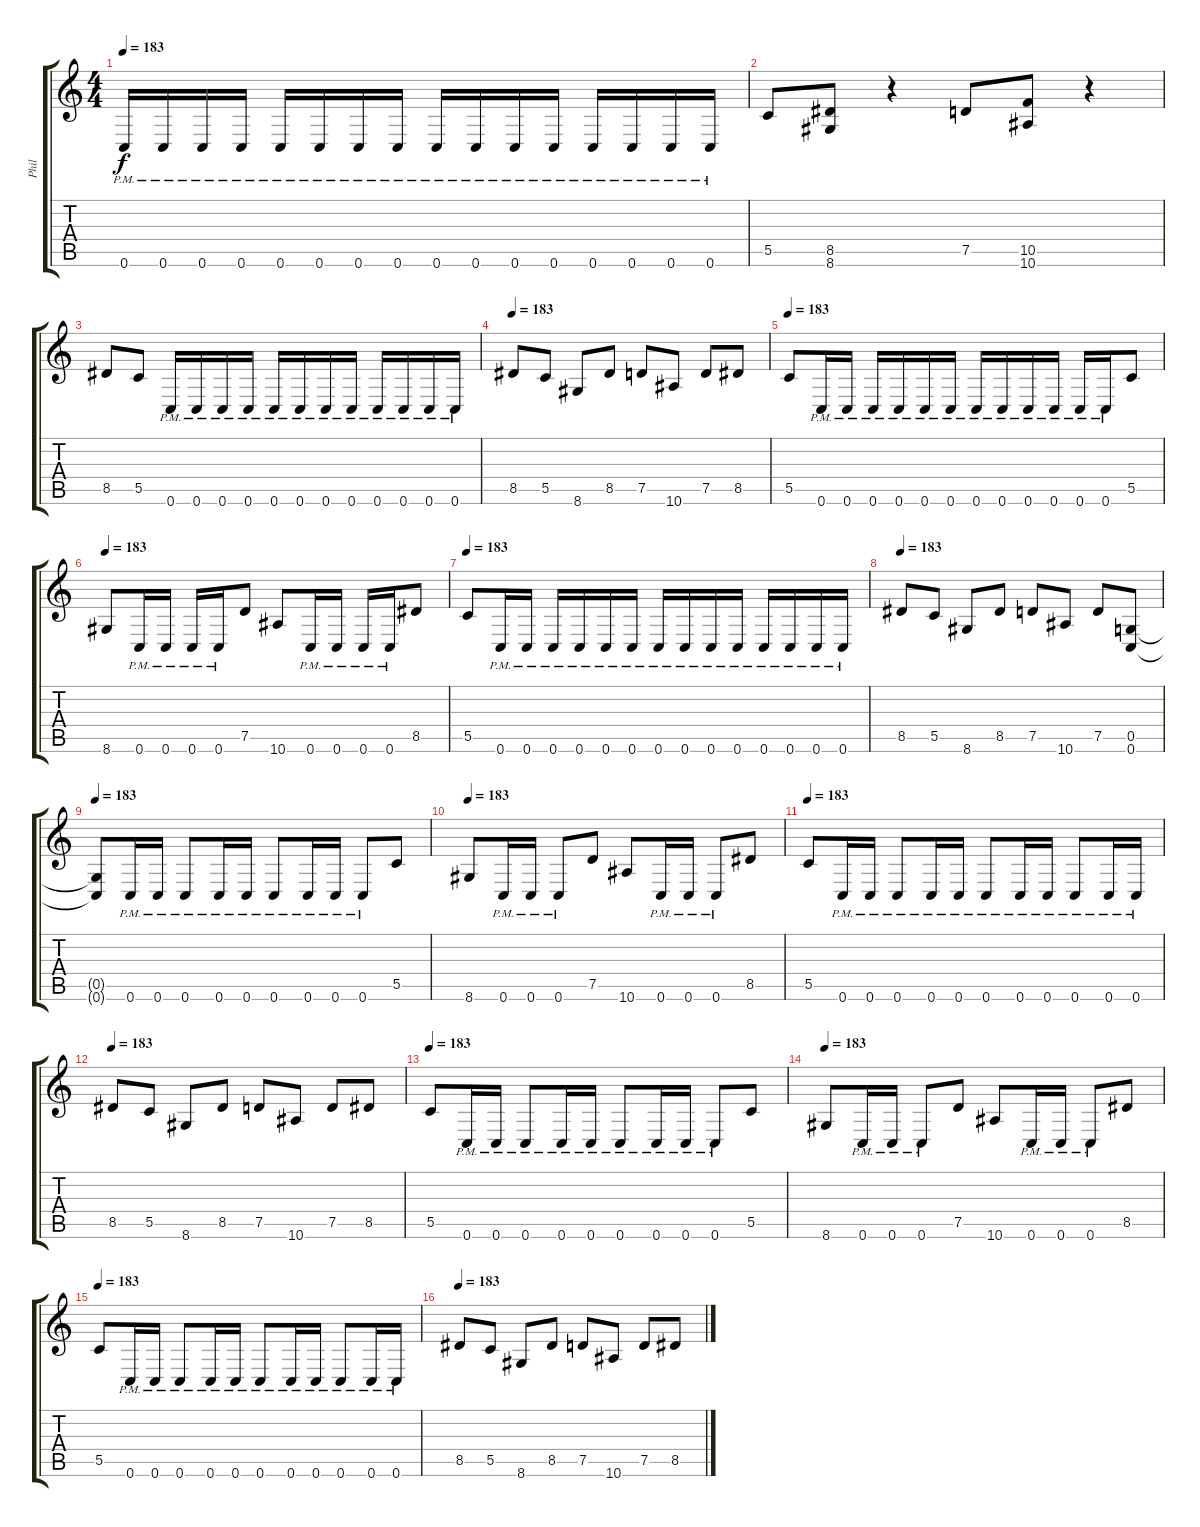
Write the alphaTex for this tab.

\track ("Phil" "Phil") {instrument overdrivenguitar}
\staff {score tabs}
\tuning (D4 A3 F3 C3 G2 C2) {hide}
\ts (4 4)
\tempo 183
\clef g2
\ks c
0.6{pm}.16{dy f} 0.6{pm}.16 0.6{pm}.16 0.6{pm}.16 0.6{pm}.16 0.6{pm}.16 0.6{pm}.16 0.6{pm}.16 0.6{pm}.16 0.6{pm}.16 0.6{pm}.16 0.6{pm}.16 0.6{pm}.16 0.6{pm}.16 0.6{pm}.16 0.6{pm}.16 |
5.5.8 (8.5 8.6).8 r.4 7.5.8 (10.5 10.6).8 r.4 |
8.5.8 5.5.8 0.6{pm}.16 0.6{pm}.16 0.6{pm}.16 0.6{pm}.16 0.6{pm}.16 0.6{pm}.16 0.6{pm}.16 0.6{pm}.16 0.6{pm}.16 0.6{pm}.16 0.6{pm}.16 0.6{pm}.16 |
\tempo 183
8.5.8 5.5.8 8.6.8 8.5.8 7.5.8 10.6.8 7.5.8 8.5.8 |
\tempo 183
5.5.8 0.6{pm}.16 0.6{pm}.16 0.6{pm}.16 0.6{pm}.16 0.6{pm}.16 0.6{pm}.16 0.6{pm}.16 0.6{pm}.16 0.6{pm}.16 0.6{pm}.16 0.6{pm}.16 0.6{pm}.16 5.5.8 |
\tempo 183
8.6.8 0.6{pm}.16 0.6{pm}.16 0.6{pm}.16 0.6{pm}.16 7.5.8 10.6.8 0.6{pm}.16 0.6{pm}.16 0.6{pm}.16 0.6{pm}.16 8.5.8 |
\tempo 183
5.5.8 0.6{pm}.16 0.6{pm}.16 0.6{pm}.16 0.6{pm}.16 0.6{pm}.16 0.6{pm}.16 0.6{pm}.16 0.6{pm}.16 0.6{pm}.16 0.6{pm}.16 0.6{pm}.16 0.6{pm}.16 0.6{pm}.16 0.6{pm}.16 |
\tempo 183
8.5.8 5.5.8 8.6.8 8.5.8 7.5.8 10.6.8 7.5.8 (0.5 0.6).8 |
\tempo 183
(0.5{t} 0.6{t}).8 0.6{pm}.16 0.6{pm}.16 0.6{pm}.8 0.6{pm}.16 0.6{pm}.16 0.6{pm}.8 0.6{pm}.16 0.6{pm}.16 0.6{pm}.8 5.5.8 |
\tempo 183
8.6.8 0.6{pm}.16 0.6{pm}.16 0.6{pm}.8 7.5.8 10.6.8 0.6{pm}.16 0.6{pm}.16 0.6{pm}.8 8.5.8 |
\tempo 183
5.5.8 0.6{pm}.16 0.6{pm}.16 0.6{pm}.8 0.6{pm}.16 0.6{pm}.16 0.6{pm}.8 0.6{pm}.16 0.6{pm}.16 0.6{pm}.8 0.6{pm}.16 0.6{pm}.16 |
\tempo 183
8.5.8 5.5.8 8.6.8 8.5.8 7.5.8 10.6.8 7.5.8 8.5.8 |
\tempo 183
5.5.8 0.6{pm}.16 0.6{pm}.16 0.6{pm}.8 0.6{pm}.16 0.6{pm}.16 0.6{pm}.8 0.6{pm}.16 0.6{pm}.16 0.6{pm}.8 5.5.8 |
\tempo 183
8.6.8 0.6{pm}.16 0.6{pm}.16 0.6{pm}.8 7.5.8 10.6.8 0.6{pm}.16 0.6{pm}.16 0.6{pm}.8 8.5.8 |
\tempo 183
5.5.8 0.6{pm}.16 0.6{pm}.16 0.6{pm}.8 0.6{pm}.16 0.6{pm}.16 0.6{pm}.8 0.6{pm}.16 0.6{pm}.16 0.6{pm}.8 0.6{pm}.16 0.6{pm}.16 |
\tempo 183
8.5.8 5.5.8 8.6.8 8.5.8 7.5.8 10.6.8 7.5.8 8.5.8
